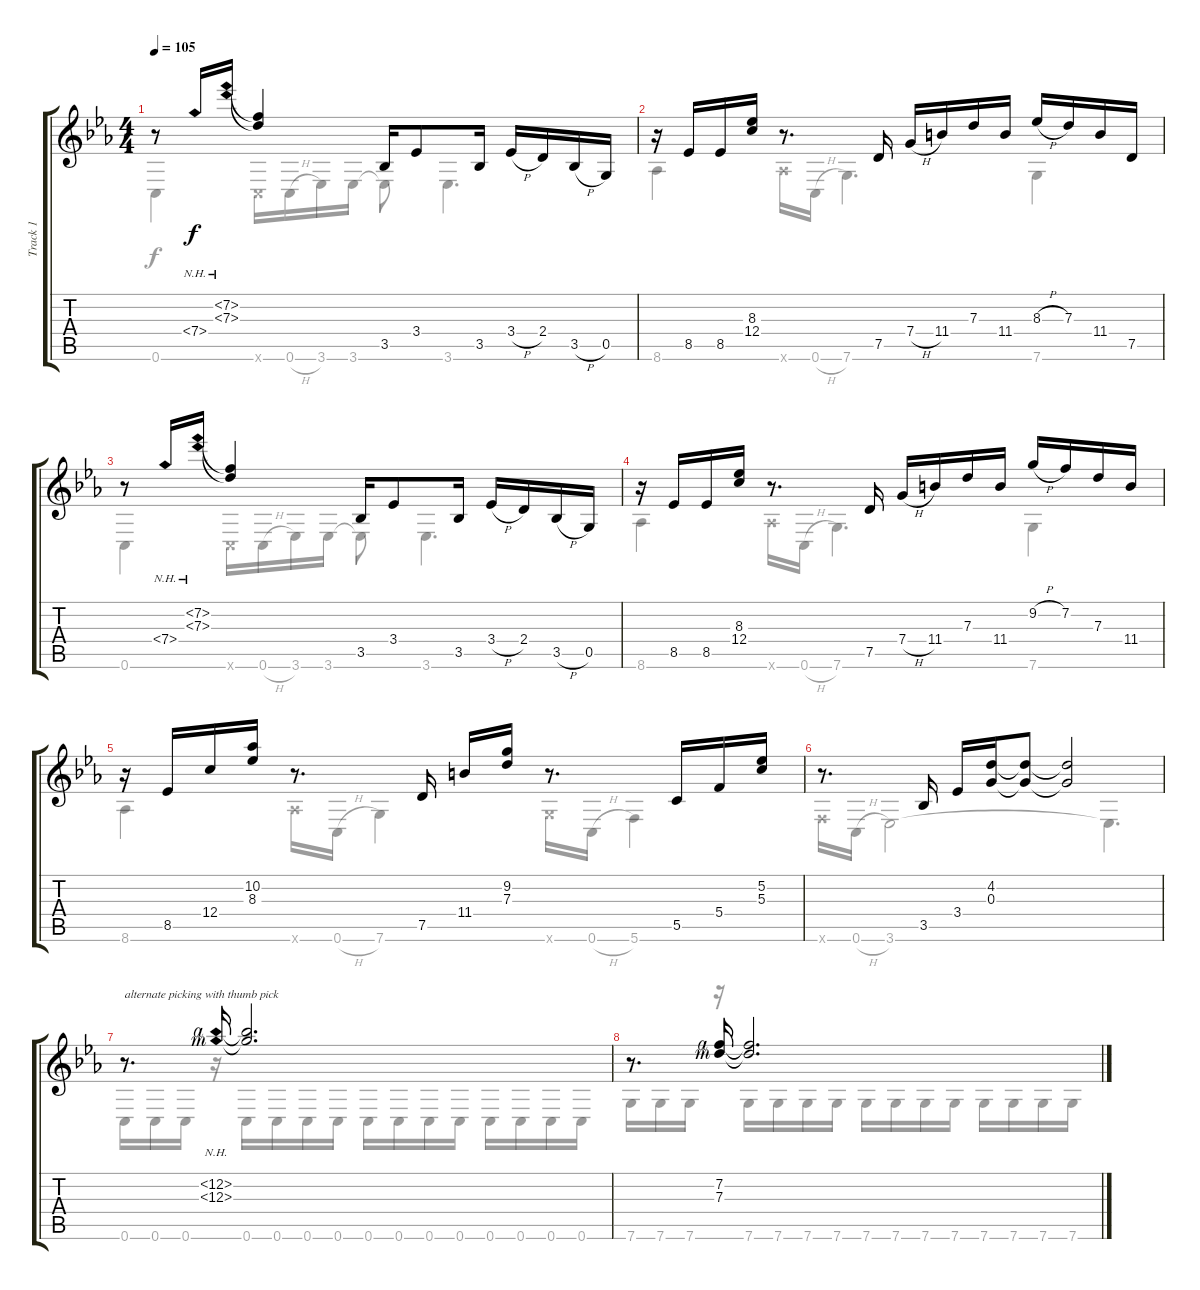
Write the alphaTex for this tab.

\track ("Track 1" "Track 1") {instrument acousticguitarsteel}
\staff {score tabs}
\tuning (Eb4 Bb3 G3 C3 G2 C2) {hide}
\voice
\ts (4 4)
\tempo 105
\clef g2
\ks cminor
r.8{dy f} 7.4{nh}.16 (7.2{nh} 7.3{nh}).16 (7.2{t} 7.3{t}).4 3.5.16 3.4.8 3.5.16 3.4{h}.16 2.4.16 3.5{h}.16 0.5.16 |
r.16 8.5.16 8.5.16 (8.3 12.4).16 r.8{d} 7.5.16 7.4{h}.16 11.4.16 7.3.16 11.4.16 8.3{h}.16 7.3.16 11.4.16 7.5.16 |
r.8 7.4{nh}.16 (7.2{nh} 7.3{nh}).16 (7.2{t} 7.3{t}).4 3.5.16 3.4.8 3.5.16 3.4{h}.16 2.4.16 3.5{h}.16 0.5.16 |
r.16 8.5.16 8.5.16 (8.3 12.4).16 r.8{d} 7.5.16 7.4{h}.16 11.4.16 7.3.16 11.4.16 9.2{h}.16 7.2.16 7.3.16 11.4.16 |
r.16 8.5.16 12.4.16 (10.2 8.3).16 r.8{d} 7.5.16 11.4.16 (9.2 7.3).16 r.8{d} 5.5.16 5.4.16 (5.2 5.3).16 |
r.8{d} 3.5.16 3.4.16 (4.2 0.3).16 (4.2{t} 0.3{t}).8 (4.2{t} 0.3{t}).2 |
r.8{d txt "alternate picking with thumb pick"} (12.2{nh rf 4} 12.3{nh rf 3}).16 (12.2{t} 12.3{t}).2{d} |
r.8{d} (7.2{rf 4} 7.3{rf 3}).16 (7.2{t} 7.3{t}).2{d}
\voice
\clef g2
\ottava regular
\simile none
\ks cminor
0.6.4{dy f} 0.6{x}.16 0.6{h}.16 3.6.16 3.6.16 3.6{t}.8 3.6.4{d} |
8.6.4 8.6{x}.16 0.6{h}.16 7.6.4{d} 7.6.4 |
0.6.4 0.6{x}.16 0.6{h}.16 3.6.16 3.6.16 3.6{t}.8 3.6.4{d} |
8.6.4 8.6{x}.16 0.6{h}.16 7.6.4{d} 7.6.4 |
8.6.4 8.6{x}.16 0.6{h}.16 7.6.4 7.6{x}.16 0.6{h}.16 5.6.4 |
5.6{x}.16 0.6{h}.16 3.6.2 3.6{t}.4{d} |
0.6.16 0.6.16 0.6.16 r.16 0.6.16 0.6.16 0.6.16 0.6.16 0.6.16 0.6.16 0.6.16 0.6.16 0.6.16 0.6.16 0.6.16 0.6.16 |
7.6.16 7.6.16 7.6.16 r.16 7.6.16 7.6.16 7.6.16 7.6.16 7.6.16 7.6.16 7.6.16 7.6.16 7.6.16 7.6.16 7.6.16 7.6.16
